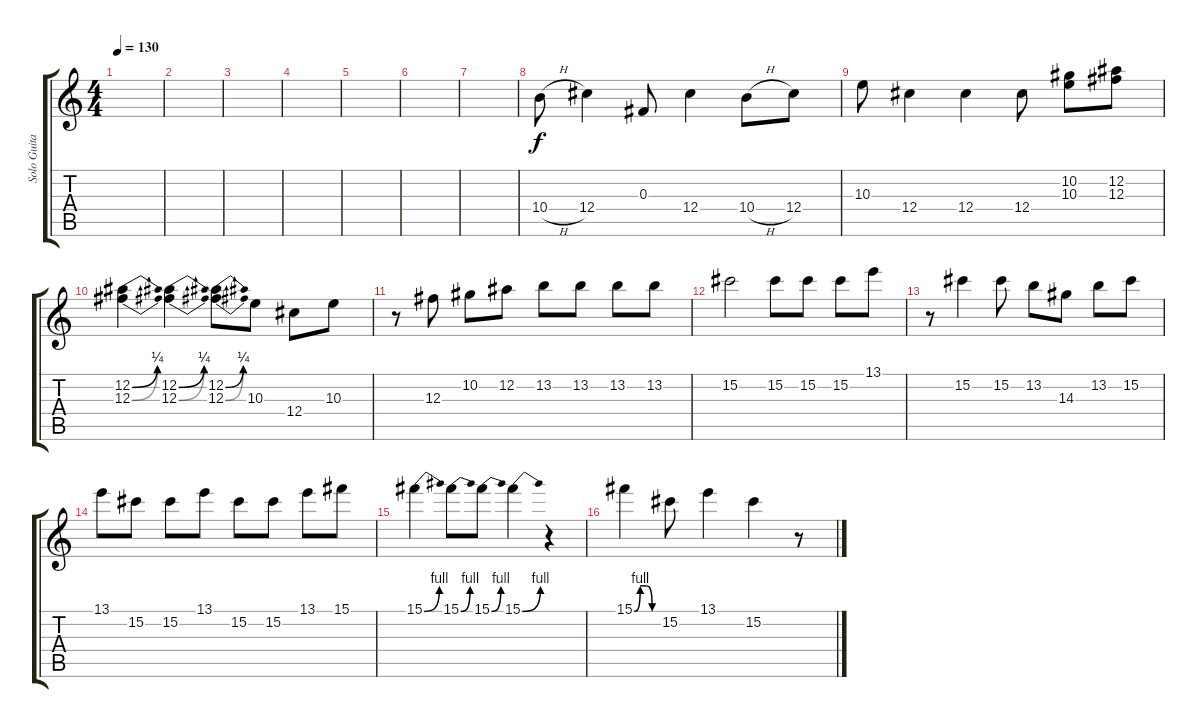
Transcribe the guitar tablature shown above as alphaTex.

\track ("Solo Guitar" "Solo Guita") {instrument distortionguitar}
\staff {score tabs}
\tuning (Eb4 Bb3 Gb3 Db3 Ab2 Db2) {hide}
\ts (4 4)
\tempo 130
\clef g2
\ks c
|
|
|
|
|
|
|
10.4{h}.8 12.4.4 0.3.8 12.4.4 10.4{h}.8 12.4.8 |
10.3.8 12.4.4 12.4.4 12.4.8 (10.2 10.3).8 (12.2 12.3).8 |
(12.2{be (bend 0 0 60 1)} 12.3{be (bend 0 0 60 1)}).4 (12.2{be (bend 0 0 60 1)} 12.3{be (bend 0 0 60 1)}).4 (12.2{be (bend 0 0 60 1)} 12.3{be (bend 0 0 60 1)}).8 10.3.8 12.4.8 10.3.8 |
r.8 12.3.8 10.2.8 12.2.8 13.2.8 13.2.8 13.2.8 13.2.8 |
15.2.2 15.2.8 15.2.8 15.2.8 13.1.8 |
r.8 15.2.4 15.2.8 13.2.8 14.3.8 13.2.8 15.2.8 |
13.1.8 15.2.8 15.2.8 13.1.8 15.2.8 15.2.8 13.1.8 15.1.8 |
15.1{be (bend 0 0 60 4)}.4 15.1{be (bend 0 0 60 4)}.8 15.1{be (bend 0 0 60 4)}.8 15.1{be (bend 0 0 60 4)}.4 r.4 |
15.1{be (custom 0 0 15 4 30 4 45 0 60 0)}.4 15.2.8 13.1.4 15.2.4 r.8
